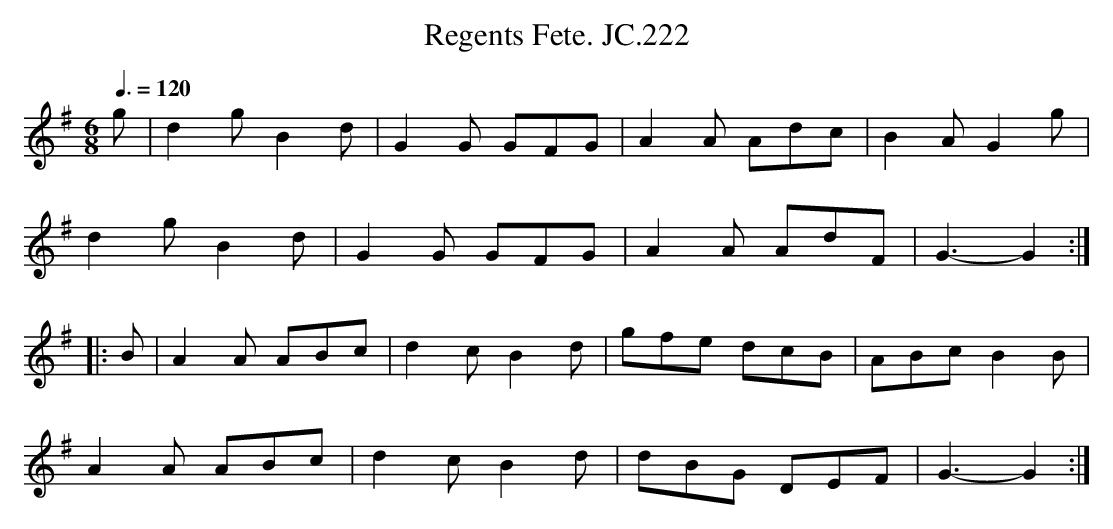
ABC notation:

X:1
T:Regents Fete. JC.222
M:6/8
L:1/8
Q:3/8=120
K:G
g|\\
d2gB2d|G2G GFG|A2A Adc|B2AG2g|
d2gB2d|G2G GFG|A2A AdF|G3-G2:|
|:B|A2A ABc|d2cB2d|gfe dcB|ABcB2B|
A2A ABc|d2cB2d|dBG DEF|G3-G2:|
